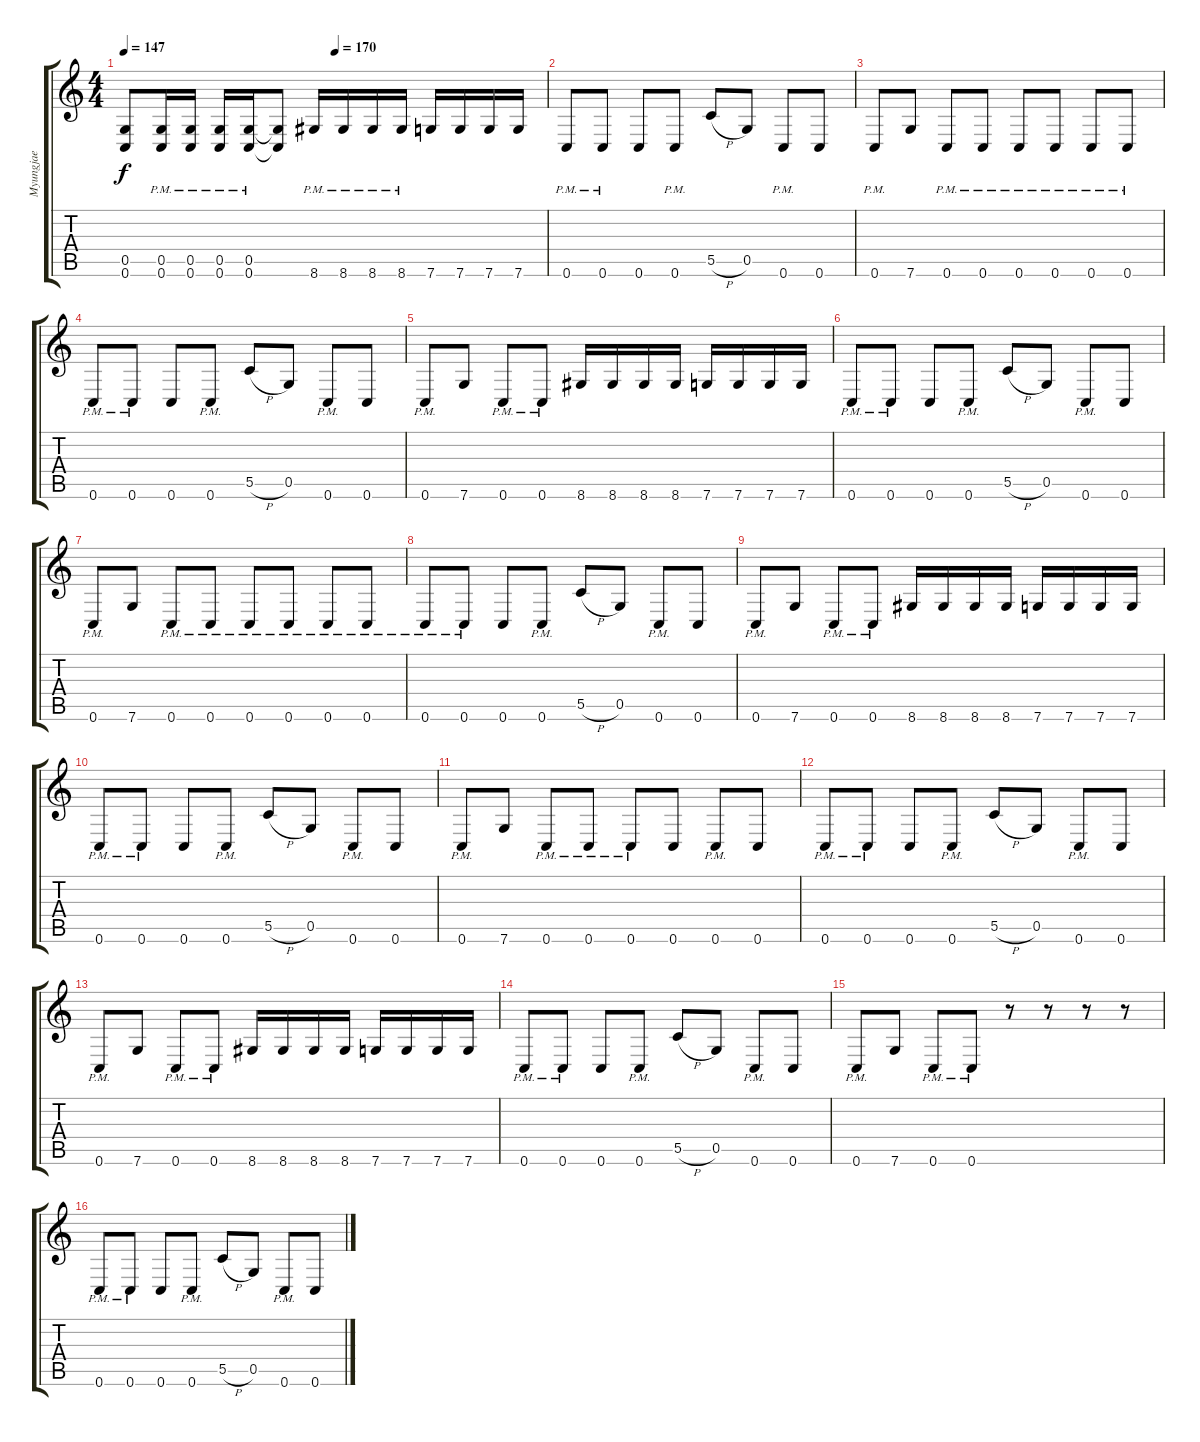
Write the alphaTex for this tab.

\track ("Myungjae" "Myungjae") {instrument distortionguitar}
\staff {score tabs}
\tuning (D4 A3 F3 C3 G2 C2) {hide}
\ts (4 4)
\tempo 147
\tempo (170 0.5)
\clef g2
\ks c
(0.5{t} 0.6{t}).8{dy f} (0.5{pm} 0.6{pm}).16 (0.5{pm} 0.6{pm}).16 (0.5{pm} 0.6{pm}).16 (0.5{pm} 0.6{pm}).16 (0.5{t} 0.6{t}).8 8.6{pm}.16 8.6{pm}.16 8.6{pm}.16 8.6{pm}.16 7.6.16 7.6.16 7.6.16 7.6.16 |
0.6{pm}.8 0.6{pm}.8 0.6.8 0.6{pm}.8 5.5{h}.8 0.5.8 0.6{pm}.8 0.6.8 |
0.6{pm}.8 7.6.8 0.6{pm}.8 0.6{pm}.8 0.6{pm}.8 0.6{pm}.8 0.6{pm}.8 0.6{pm}.8 |
0.6{pm}.8 0.6{pm}.8 0.6.8 0.6{pm}.8 5.5{h}.8 0.5.8 0.6{pm}.8 0.6.8 |
0.6{pm}.8 7.6.8 0.6{pm}.8 0.6{pm}.8 8.6.16 8.6.16 8.6.16 8.6.16 7.6.16 7.6.16 7.6.16 7.6.16 |
0.6{pm}.8 0.6{pm}.8 0.6.8 0.6{pm}.8 5.5{h}.8 0.5.8 0.6{pm}.8 0.6.8 |
0.6{pm}.8 7.6.8 0.6{pm}.8 0.6{pm}.8 0.6{pm}.8 0.6{pm}.8 0.6{pm}.8 0.6{pm}.8 |
0.6{pm}.8 0.6{pm}.8 0.6.8 0.6{pm}.8 5.5{h}.8 0.5.8 0.6{pm}.8 0.6.8 |
0.6{pm}.8 7.6.8 0.6{pm}.8 0.6{pm}.8 8.6.16 8.6.16 8.6.16 8.6.16 7.6.16 7.6.16 7.6.16 7.6.16 |
0.6{pm}.8 0.6{pm}.8 0.6.8 0.6{pm}.8 5.5{h}.8 0.5.8 0.6{pm}.8 0.6.8 |
0.6{pm}.8 7.6.8 0.6{pm}.8 0.6{pm}.8 0.6{pm}.8 0.6.8 0.6{pm}.8 0.6.8 |
0.6{pm}.8 0.6{pm}.8 0.6.8 0.6{pm}.8 5.5{h}.8 0.5.8 0.6{pm}.8 0.6.8 |
0.6{pm}.8 7.6.8 0.6{pm}.8 0.6{pm}.8 8.6.16 8.6.16 8.6.16 8.6.16 7.6.16 7.6.16 7.6.16 7.6.16 |
0.6{pm}.8 0.6{pm}.8 0.6.8 0.6{pm}.8 5.5{h}.8 0.5.8 0.6{pm}.8 0.6.8 |
0.6{pm}.8 7.6.8 0.6{pm}.8 0.6{pm}.8 r.8 r.8 r.8 r.8 |
0.6{pm}.8 0.6{pm}.8 0.6.8 0.6{pm}.8 5.5{h}.8 0.5.8 0.6{pm}.8 0.6.8
